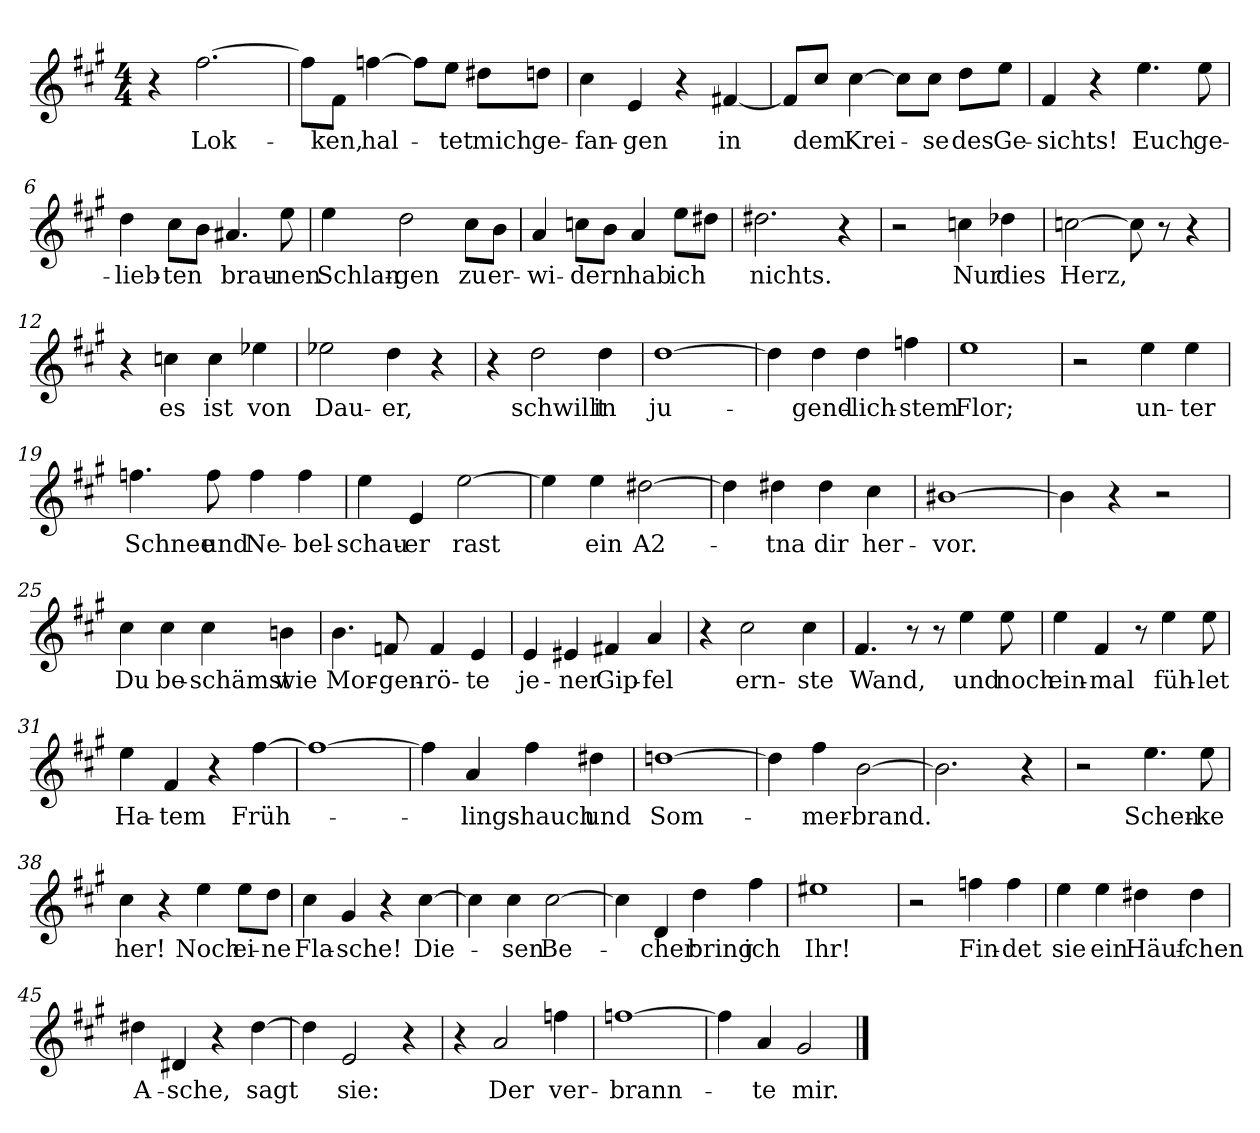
**kern	**text
*part1	*part1
*staff1	*staff1
*clefG2	*
*k[f#c#g#]	*
*M4/4	*
=1	=1
4r	.
!	!LO:LY:b
[2.ff#\	Lok-
=2	=2
8ff#\L]	.
!	!LO:LY:b
8f#\J	-ken,
!	!LO:LY:b
[4ffn\	hal-
8ff\L]	.
!	!LO:LY:b
8ee\J	-tet
!	!LO:LY:b
8dd#X\L	mich
!	!LO:LY:b
8ddn\J	ge-
=3	=3
!	!LO:LY:b
4cc#\	-fan-
!	!LO:LY:b
4e/	-gen
4r	.
!	!LO:LY:b
[4f#X/	in
=4	=4
8f#/L]	.
!	!LO:LY:b
8cc#/J	dem
!	!LO:LY:b
[4cc#\	Krei-
8cc#\L]	.
!	!LO:LY:b
8cc#\J	-se
!	!LO:LY:b
8dd\L	des
!	!LO:LY:b
8ee\J	Ge-
=5	=5
!	!LO:LY:b
4f#/	-sichts!
4r	.
!	!LO:LY:b
4.ee\	Euch
!	!LO:LY:b
8ee\	ge-
=6	=6
!	!LO:LY:b
4dd\	-lieb-
!	!LO:LY:b
8cc#\L	-ten
8b\J	.
!	!LO:LY:b
4.a#X/	brau-
!	!LO:LY:b
8ee\	-nen
!!LO:LB:g=z
=7	=7
!	!LO:LY:b
4ee\	Schlan-
!	!LO:LY:b
2dd\	-gen
!	!LO:LY:b
8cc#\L	zu
!	!LO:LY:b
8b\J	er-
=8	=8
!	!LO:LY:b
4a/	-wi-
!	!LO:LY:b
8ccn\L	-dern
8b\J	.
!	!LO:LY:b
4a/	hab
!	!LO:LY:b
8ee\L	ich
8dd#X\J	.
=9	=9
!	!LO:LY:b
2.dd#X\	nichts.
4r	.
=10	=10
2r	.
!	!LO:LY:b
4ccn\	Nur
!	!LO:LY:b
4dd-X\	dies
=11	=11
!	!LO:LY:b
[2ccn\	Herz,
8cc\]	.
8r	.
4r	.
=12	=12
4r	.
!	!LO:LY:b
4ccn\	es
!	!LO:LY:b
4cc\	ist
!	!LO:LY:b
4ee-X\	von
=13	=13
!	!LO:LY:b
2ee-X\	Dau-
!	!LO:LY:b
4dd\	-er,
4r	.
=14	=14
4r	.
!	!LO:LY:b
2dd\	schwillt
!	!LO:LY:b
4dd\	in
=15	=15
!	!LO:LY:b
[1dd	ju-
!!LO:LB:g=z
=16	=16
4dd\]	.
!	!LO:LY:b
4dd\	-gend-
!	!LO:LY:b
4dd\	-lich-
!	!LO:LY:b
4ffn\	-stem
=17	=17
!	!LO:LY:b
1ee	Flor;
=18	=18
2r	.
!	!LO:LY:b
4ee\	un-
!	!LO:LY:b
4ee\	-ter
=19	=19
!	!LO:LY:b
4.ffn\	Schnee
!	!LO:LY:b
8ff\	und
!	!LO:LY:b
4ff\	Ne-
!	!LO:LY:b
4ff\	-bel-
=20	=20
!	!LO:LY:b
4ee\	-schau-
!	!LO:LY:b
4e/	-er
!	!LO:LY:b
[2ee\	rast
=21	=21
4ee\]	.
!	!LO:LY:b
4ee\	ein
!	!LO:LY:b
[2dd#X\	A2-
=22	=22
4dd#\]	.
!	!LO:LY:b
4dd#X\	-tna
!	!LO:LY:b
4dd#\	dir
!	!LO:LY:b
4cc#\	her-
=23	=23
!	!LO:LY:b
[1b#X	-vor.
=24	=24
4b#\]	.
4r	.
2r	.
!!LO:LB:g=z
=25	=25
!	!LO:LY:b
4cc#\	Du
!	!LO:LY:b
4cc#\	be-
!	!LO:LY:b
4cc#\	-schämst
!	!LO:LY:b
4bn\	wie
=26	=26
!	!LO:LY:b
4.b\	Mor-
!	!LO:LY:b
8fn/	-gen-
!	!LO:LY:b
4f/	-rö-
!	!LO:LY:b
4e/	-te
=27	=27
!	!LO:LY:b
4e/	je-
!	!LO:LY:b
4e#X/	-ner
!	!LO:LY:b
4f#X/	Gip-
!	!LO:LY:b
4a/	-fel
=28	=28
4r	.
!	!LO:LY:b
2cc#\	ern-
!	!LO:LY:b
4cc#\	-ste
=29	=29
!	!LO:LY:b
4.f#/	Wand,
8r	.
8r	.
!	!LO:LY:b
4ee\	und
!	!LO:LY:b
8ee\	noch
=30	=30
!	!LO:LY:b
4ee\	ein-
!	!LO:LY:b
4f#/	-mal
8r	.
!	!LO:LY:b
4ee\	füh-
!	!LO:LY:b
8ee\	-let
=31	=31
!	!LO:LY:b
4ee\	Ha-
!	!LO:LY:b
4f#/	-tem
4r	.
!	!LO:LY:b
[4ff#\	Früh-
!!LO:LB:g=z
=32	=32
1ff#_	.
=33	=33
4ff#\]	.
!	!LO:LY:b
4a/	-lings-
!	!LO:LY:b
4ff#\	-hauch
!	!LO:LY:b
4dd#X\	und
=34	=34
!	!LO:LY:b
[1ddn	Som-
=35	=35
4ddn\]	.
!	!LO:LY:b
4ff#\	-mer-
!	!LO:LY:b
[2b\	-brand.
=36	=36
2.b\]	.
4r	.
=37	=37
2r	.
!	!LO:LY:b
4.ee\	Schen-
!	!LO:LY:b
8ee\	-ke
=38	=38
!	!LO:LY:b
4cc#\	her!
4r	.
!	!LO:LY:b
4ee\	Noch
!	!LO:LY:b
8ee\L	ei-
!	!LO:LY:b
8dd\J	-ne
=39	=39
!	!LO:LY:b
4cc#\	Fla-
!	!LO:LY:b
4g#/	-sche!
4r	.
!	!LO:LY:b
[4cc#\	Die-
=40	=40
4cc#\]	.
!	!LO:LY:b
4cc#\	-sen
!	!LO:LY:b
[2cc#\	Be-
!!LO:LB:g=z
=41	=41
4cc#\]	.
!	!LO:LY:b
4d/	-cher
!	!LO:LY:b
4dd\	bring
!	!LO:LY:b
4ff#\	ich
=42	=42
!	!LO:LY:b
1ee#X	Ihr!
=43	=43
2r	.
!	!LO:LY:b
4ffn\	Fin-
!	!LO:LY:b
4ff\	-det
=44	=44
!	!LO:LY:b
4ee\	sie
!	!LO:LY:b
4ee\	ein
!	!LO:LY:b
4dd#X\	Häuf-
!	!LO:LY:b
4dd#\	-chen
=45	=45
!	!LO:LY:b
4dd#X\	A-
!	!LO:LY:b
4d#X/	-sche,
4r	.
!	!LO:LY:b
[4dd#\	sagt
=46	=46
4dd#\]	.
!	!LO:LY:b
2e/	sie:
4r	.
=47	=47
4r	.
!	!LO:LY:b
2a/	Der
!	!LO:LY:b
4ffn\	ver-
=48	=48
!	!LO:LY:b
[1ffn	-brann-
=49	=49
4ff\]	.
!	!LO:LY:b
4a/	-te
!	!LO:LY:b
2g#/	mir.
==	==
*-	*-
